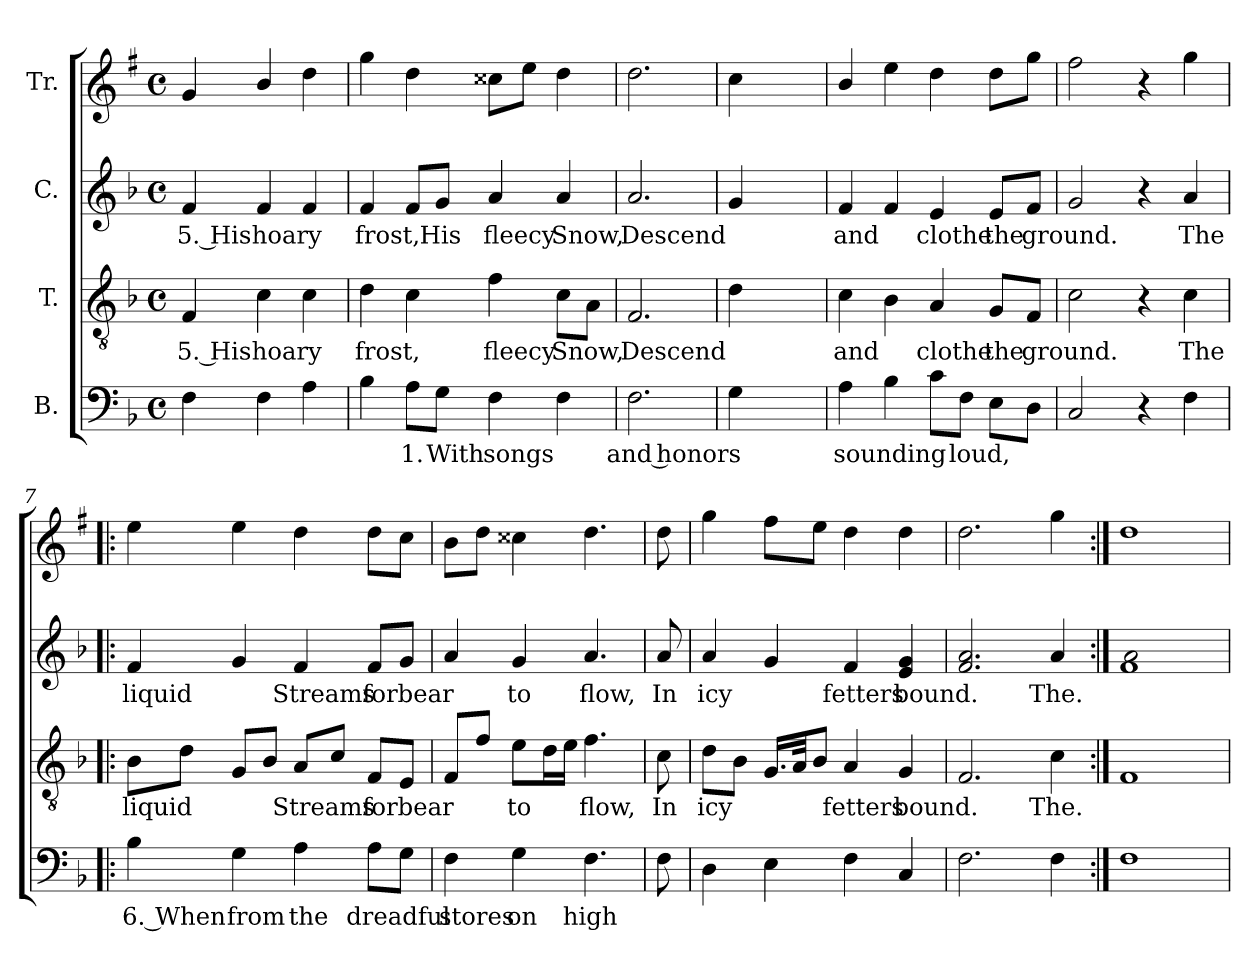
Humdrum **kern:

**kern	**text	**kern	**text	**kern	**text	**kern
*part4	*part4	*part3	*part3	*part2	*part2	*part1
*staff4	*staff4	*staff3	*staff3	*staff2	*staff2	*staff1
*I"B.	*	*I"T.	*	*I"C.	*	*I"Tr.
*clefF4	*	*clefGv2	*	*clefG2	*	*clefG2
*	*	*	*	*	*	*ITrd1c2
*k[b-]	*	*k[b-]	*	*k[b-]	*	*k[b-]
*F:	*	*F:	*	*F:	*	*F:
*M4/4	*	*M4/4	*	*M4/4	*	*M4/4
*met(c)	*	*met(c)	*	*met(c)	*	*met(c)
=1	=1	=1	=1	=1	=1	=1
!LO:N:head=solid	!	!LO:N:head=solid	!LO:LY:a:rj	!LO:N:head=solid	!LO:LY:b:rj	!LO:N:head=solid
4F\	.	4F/	5. His	4f/	5. His	4f/
!LO:N:head=solid	!	!	!LO:LY:a	!LO:N:head=solid	!LO:LY:b	!LO:N:head=solid
4F\	.	4c\	hoary	4f/	hoary	4a/
!LO:N:head=solid	!	!	!	!LO:N:head=solid	!	!
4A\	.	4c\	.	4f/	.	4cc\
=2	=2	=2	=2	=2	=2	=2
!LO:N:head=solid	!	!LO:N:head=solid	!LO:LY:a	!LO:N:head=solid	!LO:LY:b	!LO:N:head=solid
4B-\	.	4d\	frost,	4f/	frost,	4ff\
!LO:N:head=solid	!LO:LY:b	!	!	!LO:N:head=solid	!	!
8A\L	1.	4c\	.	8f/L	.	4cc\
!	!LO:LY:b	!	!	!	!LO:LY:b	!
8G\J	With	.	.	8g/J	His	.
!LO:N:head=solid	!LO:LY:b	!LO:N:head=solid	!LO:LY:a	!LO:N:head=solid	!LO:LY:b	!LO:N:head=solid
4F\	songs	4f\	fleecy	4a/	fleecy	8b#X\L
!	!	!	!	!	!	!LO:N:head=solid
.	.	.	.	.	.	8dd\J
!LO:N:head=solid	!	!	!LO:LY:a	!LO:N:head=solid	!LO:LY:b	!
4F\	.	8c\L	Snow,	4a/	Snow,	4cc\
!	!	!LO:N:head=solid	!	!	!	!
.	.	8A\J	.	.	.	.
=3	=3	=3	=3	=3	=3	=3
!	!LO:LY:b:rj	!	!LO:LY:a	!LO:N:head=open	!LO:LY:b	!
2.F\	and honors	2.F/	Descend	2.a/	Descend	2.cc>\
=4	=4	=4	=4	=4	=4	=4
!	!	!LO:N:head=solid	!	!	!	!LO:N:head=solid
4G\	.	4d\	.	4g/	.	4b-\
=5	=5	=5	=5	=5	=5	=5
!LO:N:head=solid	!LO:LY:b	!	!LO:LY:a	!LO:N:head=solid	!LO:LY:b	!LO:N:head=solid
4A\	sounding	4c\	and	4f/	and	4a/
!LO:N:head=solid	!	!LO:N:head=solid	!	!LO:N:head=solid	!	!LO:N:head=solid
4B-\	.	4B-\	.	4f/	.	4dd\
!	!	!LO:N:head=solid	!LO:LY:a	!LO:N:head=solid	!LO:LY:b	!
8c\L	.	4A/	clothe	4e/	clothe	4cc\
!LO:N:head=solid	!LO:LY:b	!	!	!	!	!
8F\J	loud,	.	.	.	.	.
!LO:N:head=solid	!	!	!LO:LY:a	!LO:N:head=solid	!LO:LY:b	!
8E\L	.	8G/L	the	8e/L	the	8cc\L
!LO:N:head=solid	!	!LO:N:head=solid	!LO:LY:a	!LO:N:head=solid	!LO:LY:b	!LO:N:head=solid
8D\J	.	8F/J	ground.	8f/J	ground.	8ff\J
=6	=6	=6	=6	=6	=6	=6
!	!	!	!	!	!	!LO:N:head=open
2C/	.	2c\	.	2g/	.	2ee\
4r	.	4r	.	4r	.	4r
!LO:N:head=solid	!	!	!LO:LY:a	!LO:N:head=solid	!LO:LY:b	!LO:N:head=solid
4F\	.	4c\	The	4a/	The	4ff\
=7!|:	=7!|:	=7!|:	=7!|:	=7!|:	=7!|:	=7!|:
!LO:N:head=solid	!LO:LY:b:rj	!LO:N:head=solid	!LO:LY:a	!LO:N:head=solid	!LO:LY:b	!LO:N:head=solid
4B-\	6. When	8B-\L	liquid	4f/	liquid	4dd>\
!	!	!LO:N:head=solid	!	!	!	!
.	.	8d\J	.	.	.	.
!	!LO:LY:b	!	!	!	!	!LO:N:head=solid
4G\	from	8G/L	.	4g/	.	4dd\
!	!	!LO:N:head=solid	!	!	!	!
.	.	8B-/J	.	.	.	.
!LO:N:head=solid	!LO:LY:b	!LO:N:head=solid	!LO:LY:a	!LO:N:head=solid	!LO:LY:b	!
4A\	the	8A/L	Streams	4f/	Streams	4cc\
.	.	8c/J	.	.	.	.
!LO:N:head=solid	!LO:LY:b	!LO:N:head=solid	!LO:LY:a	!LO:N:head=solid	!LO:LY:b	!
8A\L	dreadful	8F/L	forbear	8f/L	forbear	8cc\L
!	!	!LO:N:head=solid	!	!	!	!LO:N:head=solid
8G\J	.	8E/J	.	8g/J	.	8b-\J
=8	=8	=8	=8	=8	=8	=8
!LO:N:head=solid	!LO:LY:b	!LO:N:head=solid	!	!LO:N:head=solid	!	!LO:N:head=solid
4F\	stores	8F/L	.	4a/	.	8a\L
!	!	!LO:N:head=solid	!	!	!	!
.	.	8f/J	.	.	.	8cc\J
!	!LO:LY:b	!LO:N:head=solid	!LO:LY:a	!	!LO:LY:b	!LO:N:head=solid
4G\	on	8e\L	to	4g/	to	4b#X\
!	!	!LO:N:head=solid	!	!	!	!
.	.	16d\L	.	.	.	.
!	!	!LO:N:head=solid	!	!	!	!
.	.	16e\JJ	.	.	.	.
!LO:N:head=solid	!LO:LY:b	!LO:N:head=solid	!LO:LY:a	!LO:N:head=solid	!LO:LY:b	!
4.F\	high	4.f\	flow,	4.a/	flow,	4.cc\
=9	=9	=9	=9	=9	=9	=9
!LO:N:head=solid	!	!	!LO:LY:a	!LO:N:head=solid	!LO:LY:b	!
8F\	.	8c\	In	8a/	In	8cc\
=10	=10	=10	=10	=10	=10	=10
!LO:N:head=solid	!	!LO:N:head=solid	!LO:LY:a	!LO:N:head=solid	!LO:LY:b	!LO:N:head=solid
4D\	.	8d\L	icy	4a/	icy	4ff\
!	!	!LO:N:head=solid	!	!	!	!
.	.	8B-\J	.	.	.	.
!LO:N:head=solid	!	!	!	!	!	!LO:N:head=solid
4E\	.	16.G/LL	.	4g/	.	8ee\L
!	!	!LO:N:head=solid	!	!	!	!
.	.	32A/Jk	.	.	.	.
!	!	!LO:N:head=solid	!	!	!	!LO:N:head=solid
.	.	8B-/J	.	.	.	8dd\J
!LO:N:head=solid	!	!LO:N:head=solid	!LO:LY:a:rj	!LO:N:head=solid	!LO:LY:b:rj	!
4F\	.	4A/	fetters	4f/	fetters	4cc\
!	!	!	!LO:LY:a	!LO:N:n=1:head=solid	!LO:LY:b	!
4C/	.	4G/	bound.	4e/ 4g/	bound.	4cc\
=11	=11	=11	=11	=11	=11	=11
!	!	!	!	!LO:N:n=2:head=open	!	!
2.F\	.	2.F/	.	2.f/ 2.a/	.	2.cc\
!LO:N:head=solid	!	!	!LO:LY:a	!LO:N:head=solid	!LO:LY:b	!LO:N:head=solid
4F\	.	4c\	The.	4a/	The.	4ff\
=12:|!	=12:|!	=12:|!	=12:|!	=12:|!	=12:|!	=12:|!
!	!	!	!	!LO:N:n=2:head=open	!	!
1F	.	1F	.	1f 1a	.	1cc
=	=	=	=	=	=	=
*-	*-	*-	*-	*-	*-	*-
